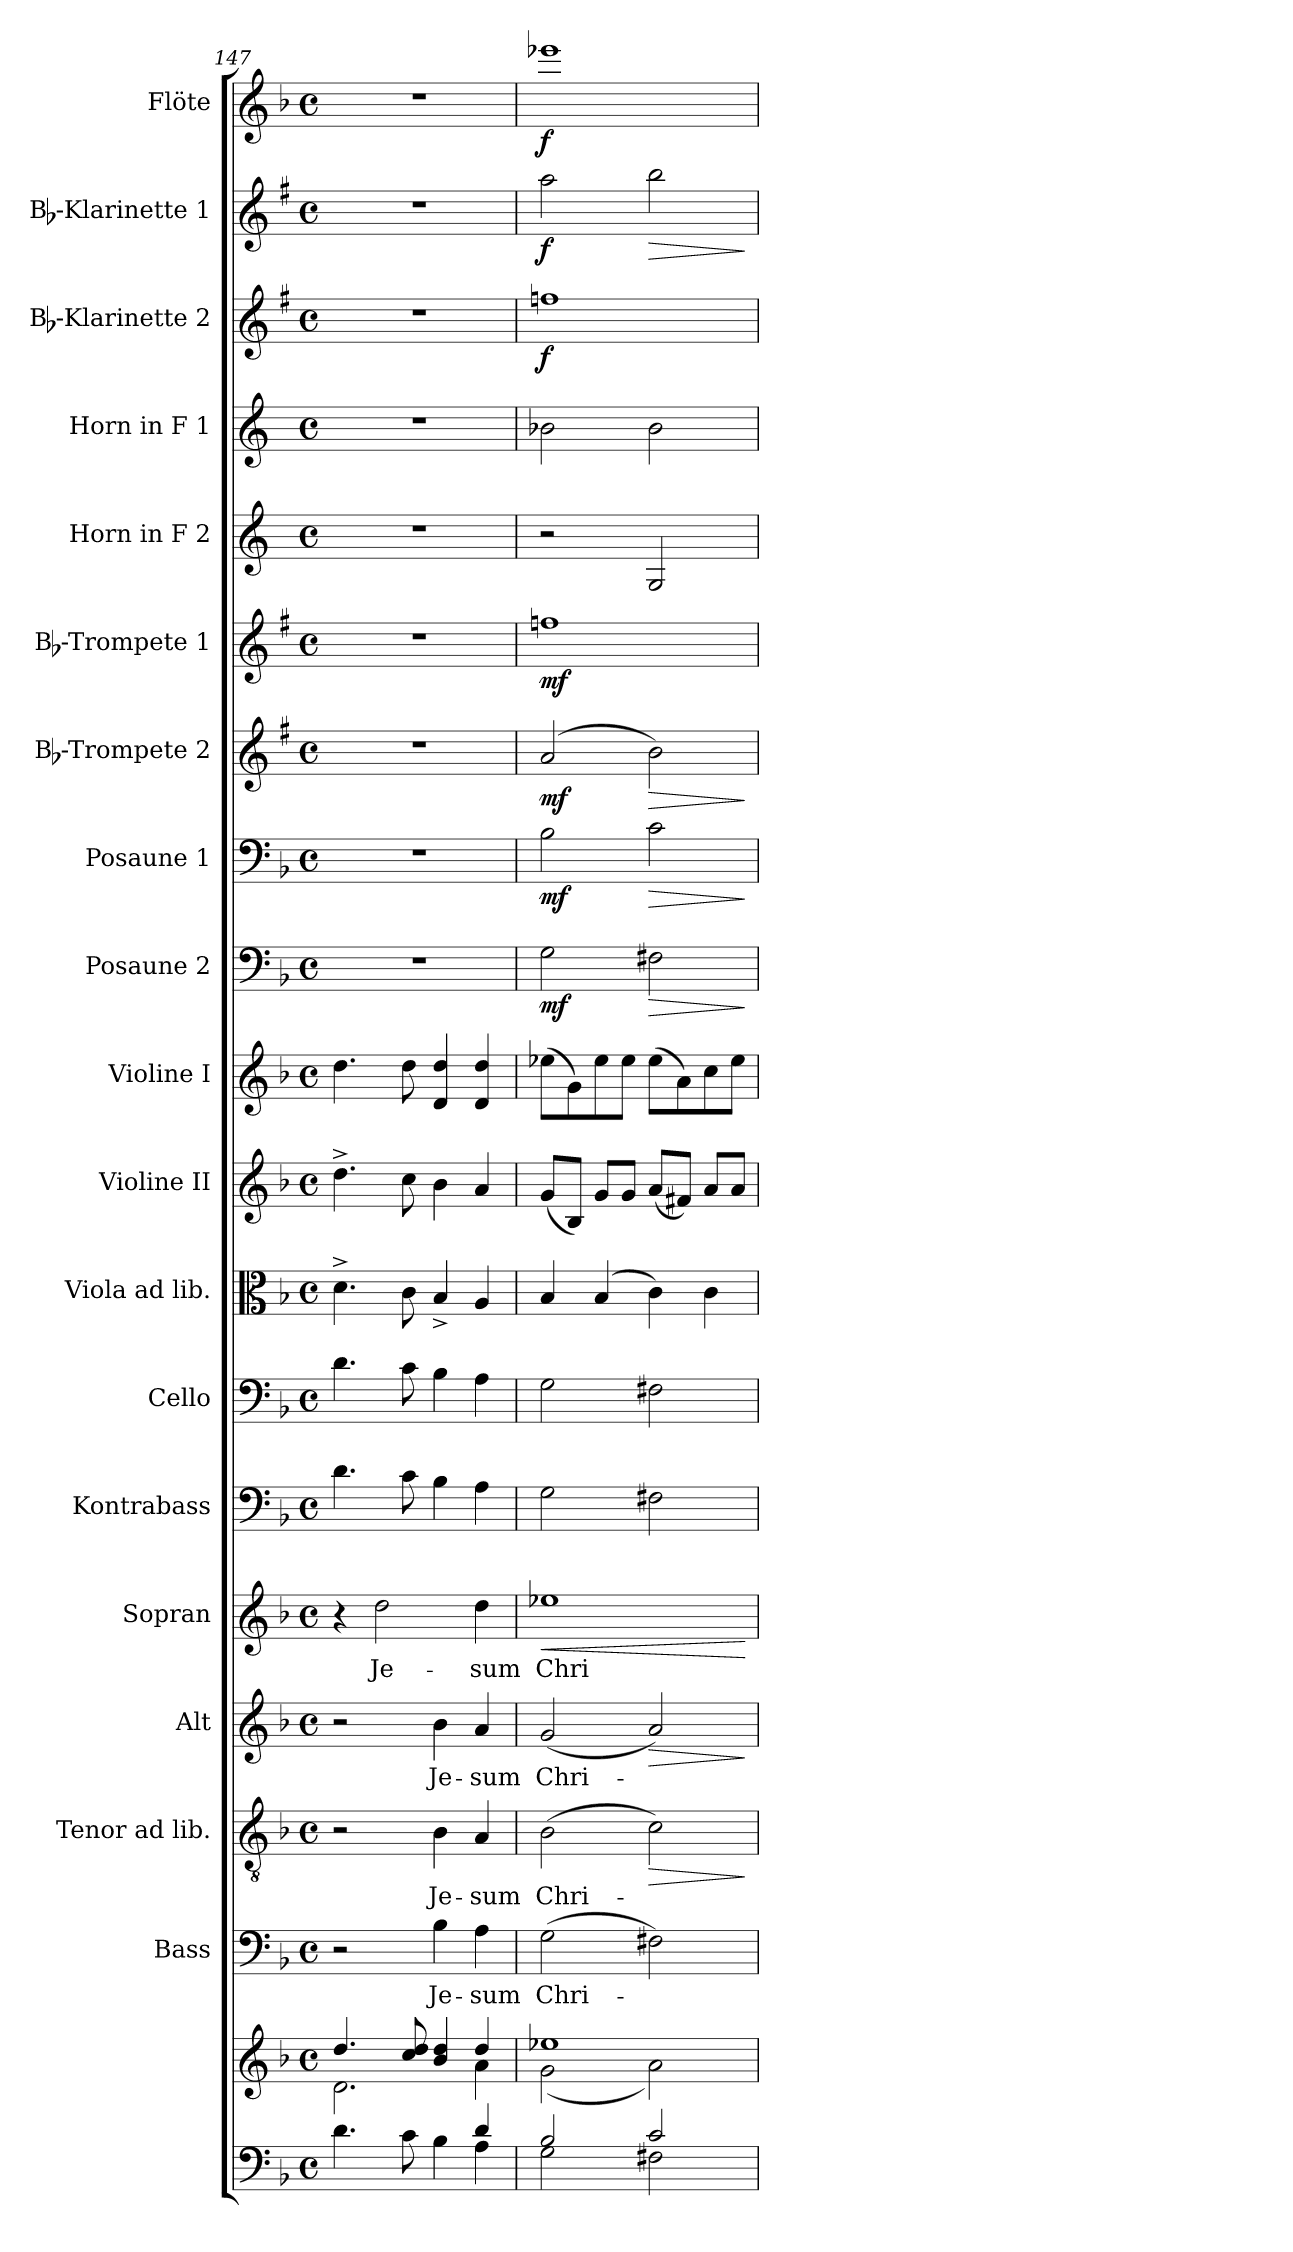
**kern	**kern	**kern	**text	**kern	**text	**dynam	**kern	**text	**dynam	**kern	**text	**dynam	**kern	**kern	**kern	**kern	**kern	**kern	**dynam	**kern	**dynam	**kern	**dynam	**kern	**dynam	**kern	**kern	**kern	**dynam	**kern	**dynam	**kern	**dynam
*part19	*part19	*part18	*part18	*part17	*part17	*part17	*part16	*part16	*part16	*part15	*part15	*part15	*part14	*part13	*part12	*part11	*part10	*part9	*part9	*part8	*part8	*part7	*part7	*part6	*part6	*part5	*part4	*part3	*part3	*part2	*part2	*part1	*part1
*staff20	*staff19	*staff18	*staff18	*staff17	*staff17	*staff17	*staff16	*staff16	*staff16	*staff15	*staff15	*staff15	*staff14	*staff13	*staff12	*staff11	*staff10	*staff9	*staff9	*staff8	*staff8	*staff7	*staff7	*staff6	*staff6	*staff5	*staff4	*staff3	*staff3	*staff2	*staff2	*staff1	*staff1
*	*	*I"Bass	*	*I"Tenor ad lib.	*	*	*I"Alt	*	*	*I"Sopran	*	*	*I"Kontrabass	*I"Cello	*I"Viola ad lib.	*I"Violine II	*I"Violine I	*I"Posaune 2	*	*I"Posaune 1	*	*I"Bb-Trompete 2	*	*I"Bb-Trompete 1	*	*I"Horn in F 2	*I"Horn in F 1	*I"Bb-Klarinette 2	*	*I"Bb-Klarinette 1	*	*I"Flöte	*
*	*	*I'B.	*	*I'T.	*	*	*I'A.	*	*	*I'S.	*	*	*I'Kb.	*	*I'Vla.	*I'Vl. II	*I'Vl. I	*I'Pos. 2	*	*I'Pos. 1	*	*I'Bb Trp. 2	*	*I'Bb Trp. 1	*	*	*	*I'Bb Kl. 2	*	*I'Bb Kl. 1	*	*I'Fl.	*
!!LO:PB:g=z
*clefF4	*clefG2	*clefF4	*	*clefGv2	*	*	*clefG2	*	*	*clefG2	*	*	*clefF4	*clefF4	*clefC3	*clefG2	*clefG2	*clefF4	*	*clefF4	*	*clefG2	*	*clefG2	*	*clefG2	*clefG2	*clefG2	*	*clefG2	*	*clefG2	*
*	*	*	*	*	*	*	*	*	*	*	*	*	*ITrd7c12	*	*	*	*	*	*	*	*	*ITrd1c2	*	*ITrd1c2	*	*ITrd4c7	*ITrd4c7	*ITrd1c2	*	*ITrd1c2	*	*	*
*k[b-]	*k[b-]	*k[b-]	*	*k[b-]	*	*	*k[b-]	*	*	*k[b-]	*	*	*k[b-]	*k[b-]	*k[b-]	*k[b-]	*k[b-]	*k[b-]	*	*k[b-]	*	*k[b-]	*	*k[b-]	*	*k[b-]	*k[b-]	*k[b-]	*	*k[b-]	*	*k[b-]	*
*F:	*F:	*F:	*	*F:	*	*	*F:	*	*	*F:	*	*	*F:	*F:	*F:	*F:	*F:	*F:	*	*F:	*	*F:	*	*F:	*	*F:	*F:	*F:	*	*F:	*	*F:	*
*M4/4	*M4/4	*M4/4	*	*M4/4	*	*	*M4/4	*	*	*M4/4	*	*	*M4/4	*M4/4	*M4/4	*M4/4	*M4/4	*M4/4	*	*M4/4	*	*M4/4	*	*M4/4	*	*M4/4	*M4/4	*M4/4	*	*M4/4	*	*M4/4	*
*met(c)	*met(c)	*met(c)	*	*met(c)	*	*	*met(c)	*	*	*met(c)	*	*	*met(c)	*met(c)	*met(c)	*met(c)	*met(c)	*met(c)	*	*met(c)	*	*met(c)	*	*met(c)	*	*met(c)	*met(c)	*met(c)	*	*met(c)	*	*met(c)	*
=147	=147	=147	=147	=147	=147	=147	=147	=147	=147	=147	=147	=147	=147	=147	=147	=147	=147	=147	=147	=147	=147	=147	=147	=147	=147	=147	=147	=147	=147	=147	=147	=147	=147
*^	*^	*	*	*	*	*	*	*	*	*	*	*	*	*	*	*	*	*	*	*	*	*	*	*	*	*	*	*	*	*	*	*	*
2.ryy	4.d\	4.dd/	2.d\	2r	.	2r	.	.	2r	.	.	4r	.	.	4.D\	4.d\	4.d^>\	4.dd^>\	4.dd\	1r	.	1r	.	1r	.	1r	.	1r	1r	1r	.	1r	.	1r	.
!	!	!	!	!	!	!	!	!	!	!	!	!	!LO:LY:b	!	!	!	!	!	!	!	!	!	!	!	!	!	!	!	!	!	!	!	!	!	!
.	.	.	.	.	.	.	.	.	.	.	.	2dd\	Je-	.	.	.	.	.	.	.	.	.	.	.	.	.	.	.	.	.	.	.	.	.	.
.	8c\	8cc/ 8dd/	.	.	.	.	.	.	.	.	.	.	.	.	8C\	8c\	8c\	8cc\	8dd\	.	.	.	.	.	.	.	.	.	.	.	.	.	.	.	.
!	!	!	!	!	!LO:LY:b	!	!LO:LY:b	!	!	!LO:LY:b	!	!	!	!	!	!	!	!	!	!	!	!	!	!	!	!	!	!	!	!	!	!	!	!	!
.	4B-\	4b-/ 4dd/	.	4B-\	Je-	4B-\	Je-	.	4b-\	Je-	.	.	.	.	4BB-\	4B-\	4B-^</	4b-\	4d/ 4dd/	.	.	.	.	.	.	.	.	.	.	.	.	.	.	.	.
!	!	!	!	!	!LO:LY:b	!	!LO:LY:b	!	!	!LO:LY:b	!	!	!LO:LY:b	!	!	!	!	!	!	!	!	!	!	!	!	!	!	!	!	!	!	!	!	!	!
4d/	4A\	4dd/	4a\	4A\	-sum	4A/	-sum	.	4a/	-sum	.	4dd\	-sum	.	4AA\	4A\	4A/	4a/	4d/ 4dd/	.	.	.	.	.	.	.	.	.	.	.	.	.	.	.	.
=148	=148	=148	=148	=148	=148	=148	=148	=148	=148	=148	=148	=148	=148	=148	=148	=148	=148	=148	=148	=148	=148	=148	=148	=148	=148	=148	=148	=148	=148	=148	=148	=148	=148	=148	=148
!	!	!	!	!	!LO:LY:b	!	!LO:LY:b	!	!	!LO:LY:b	!	!	!LO:LY:b	!LO:HP:b	!	!	!	!	!	!	!LO:DY:b	!	!LO:DY:b	!	!LO:DY:b	!	!LO:DY:b	!	!	!	!LO:DY:b	!	!LO:DY:b	!	!LO:DY:b
2B-/	2G\	1ee-X	(<2g\	(>2G\	Chri-	(>2B-\	Chri-	.	(<2g/	Chri-	.	1ee-X	Chri-	<	2GG\	2G\	4B-/	(<8g/L	(>8ee-X\L	2G\	mf	2B-\	mf	(2g/	mf	1ee-X	mf	2r	2e-X\	1ee-X	f	2gg\	f	1eee-X	f
.	.	.	.	.	.	.	.	.	.	.	.	.	.	.	.	.	.	8B-/J)	8g\)	.	.	.	.	.	.	.	.	.	.	.	.	.	.	.	.
.	.	.	.	.	.	.	.	.	.	.	.	.	.	.	.	.	(4B-/	8g/L	8ee-\	.	.	.	.	.	.	.	.	.	.	.	.	.	.	.	.
.	.	.	.	.	.	.	.	.	.	.	.	.	.	.	.	.	.	8g/J	8ee-\J	.	.	.	.	.	.	.	.	.	.	.	.	.	.	.	.
!	!	!	!	!	!	!	!	!LO:HP:b	!	!	!LO:HP:b	!	!	!	!	!	!	!	!	!	!LO:HP:b	!	!LO:HP:b	!	!LO:HP:b	!	!	!	!	!	!	!	!LO:HP:b	!	!
2c/	2F#X\	.	2a\)	2F#X\)	.	2c\)	.	>	2a/)	.	>	.	.	.	2FF#X\	2F#X\	4c\)	(<8a/L	(>8ee-\L	2F#X\	>	2c\	>	2a\)	>	.	.	2C/	2e-\	.	.	2aa\	>	.	.
.	.	.	.	.	.	.	.	.	.	.	.	.	.	.	.	.	.	8f#X/J)	8a\)	.	.	.	.	.	.	.	.	.	.	.	.	.	.	.	.
.	.	.	.	.	.	.	.	.	.	.	.	.	.	.	.	.	4c\	8a/L	8cc\	.	.	.	.	.	.	.	.	.	.	.	.	.	.	.	.
.	.	.	.	.	.	.	.	.	.	.	.	.	.	.	.	.	.	8a/J	8ee-\J	.	.	.	.	.	.	.	.	.	.	.	.	.	.	.	.
*v	*v	*	*	*	*	*	*	*	*	*	*	*	*	*	*	*	*	*	*	*	*	*	*	*	*	*	*	*	*	*	*	*	*	*	*
*	*v	*v	*	*	*	*	*	*	*	*	*	*	*	*	*	*	*	*	*	*	*	*	*	*	*	*	*	*	*	*	*	*	*	*
.	.	.	.	.	.	]	.	.	]	.	.	[	.	.	.	.	.	.	]	.	]	.	]	.	.	.	.	.	.	.	]	.	.
=	=	=	=	=	=	=	=	=	=	=	=	=	=	=	=	=	=	=	=	=	=	=	=	=	=	=	=	=	=	=	=	=	=
*-	*-	*-	*-	*-	*-	*-	*-	*-	*-	*-	*-	*-	*-	*-	*-	*-	*-	*-	*-	*-	*-	*-	*-	*-	*-	*-	*-	*-	*-	*-	*-	*-	*-
